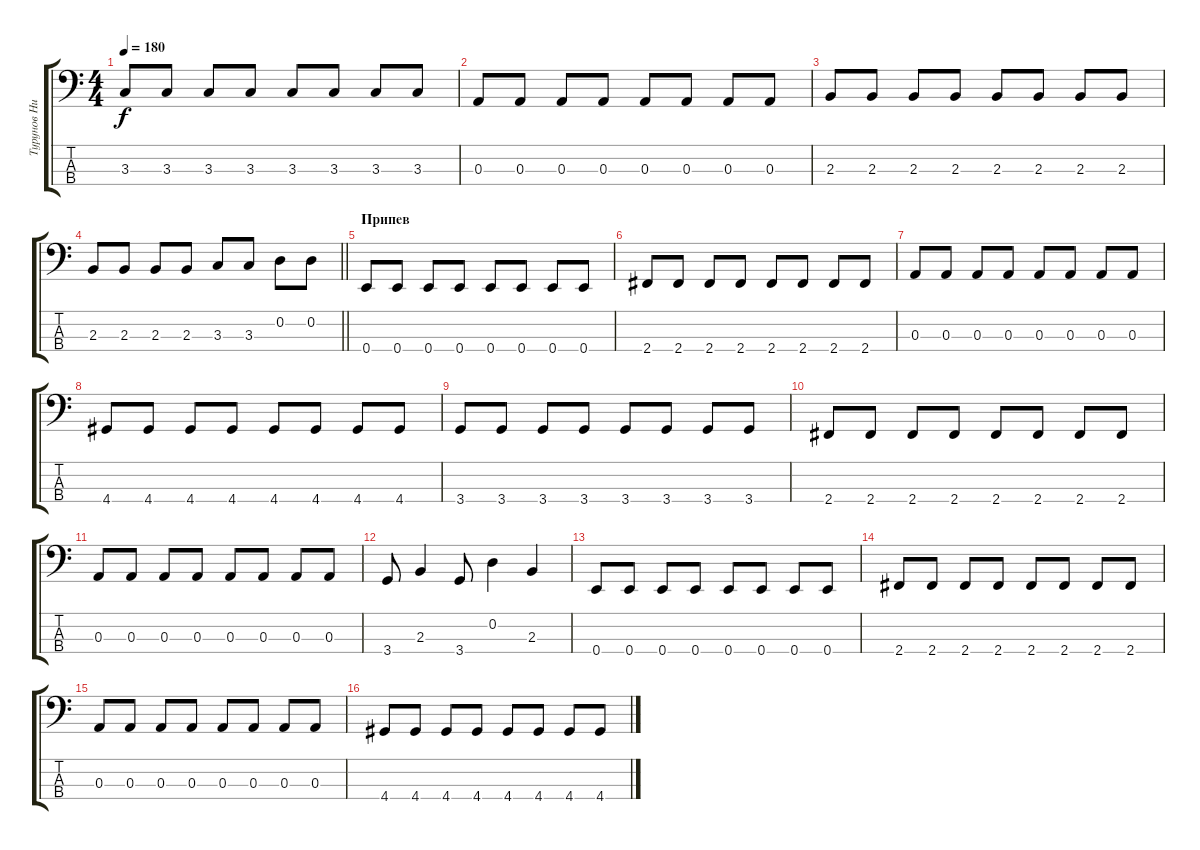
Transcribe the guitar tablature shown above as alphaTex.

\track ("Турунов Николай" "Турунов Ни") {instrument electricbasspick}
\staff {score tabs}
\tuning (G2 D2 A1 E1) {hide}
\ts (4 4)
\tempo 180
\clef f4
\ks c
3.3.8{dy f} 3.3.8 3.3.8 3.3.8 3.3.8 3.3.8 3.3.8 3.3.8 |
0.3.8 0.3.8 0.3.8 0.3.8 0.3.8 0.3.8 0.3.8 0.3.8 |
2.3.8 2.3.8 2.3.8 2.3.8 2.3.8 2.3.8 2.3.8 2.3.8 |
\barLineRight lightlight
2.3.8 2.3.8 2.3.8 2.3.8 3.3.8 3.3.8 0.2.8 0.2.8 |
\section ("" "Припев")
0.4.8 0.4.8 0.4.8 0.4.8 0.4.8 0.4.8 0.4.8 0.4.8 |
2.4.8 2.4.8 2.4.8 2.4.8 2.4.8 2.4.8 2.4.8 2.4.8 |
0.3.8 0.3.8 0.3.8 0.3.8 0.3.8 0.3.8 0.3.8 0.3.8 |
4.4.8 4.4.8 4.4.8 4.4.8 4.4.8 4.4.8 4.4.8 4.4.8 |
3.4.8 3.4.8 3.4.8 3.4.8 3.4.8 3.4.8 3.4.8 3.4.8 |
2.4.8 2.4.8 2.4.8 2.4.8 2.4.8 2.4.8 2.4.8 2.4.8 |
0.3.8 0.3.8 0.3.8 0.3.8 0.3.8 0.3.8 0.3.8 0.3.8 |
3.4.8 2.3.4 3.4.8 0.2.4 2.3.4 |
0.4.8 0.4.8 0.4.8 0.4.8 0.4.8 0.4.8 0.4.8 0.4.8 |
2.4.8 2.4.8 2.4.8 2.4.8 2.4.8 2.4.8 2.4.8 2.4.8 |
0.3.8 0.3.8 0.3.8 0.3.8 0.3.8 0.3.8 0.3.8 0.3.8 |
4.4.8 4.4.8 4.4.8 4.4.8 4.4.8 4.4.8 4.4.8 4.4.8
